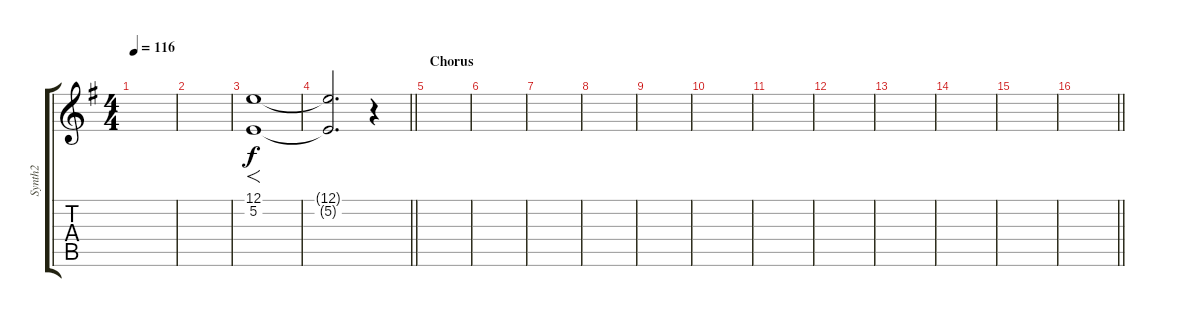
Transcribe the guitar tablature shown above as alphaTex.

\track ("Synth2" "Synth2") {instrument stringensemble1}
\staff {score tabs}
\tuning (E4 B3 G3 D3 A2 E2) {hide}
\ts (4 4)
\tempo 116
\clef g2
\ks g
|
|
(12.1 5.2).1{f} |
\barLineRight lightlight
(12.1{t} 5.2{t}).2{d} r.4 |
\section ("" "Chorus")
|
|
|
|
|
|
|
|
|
|
|
\barLineRight lightlight
